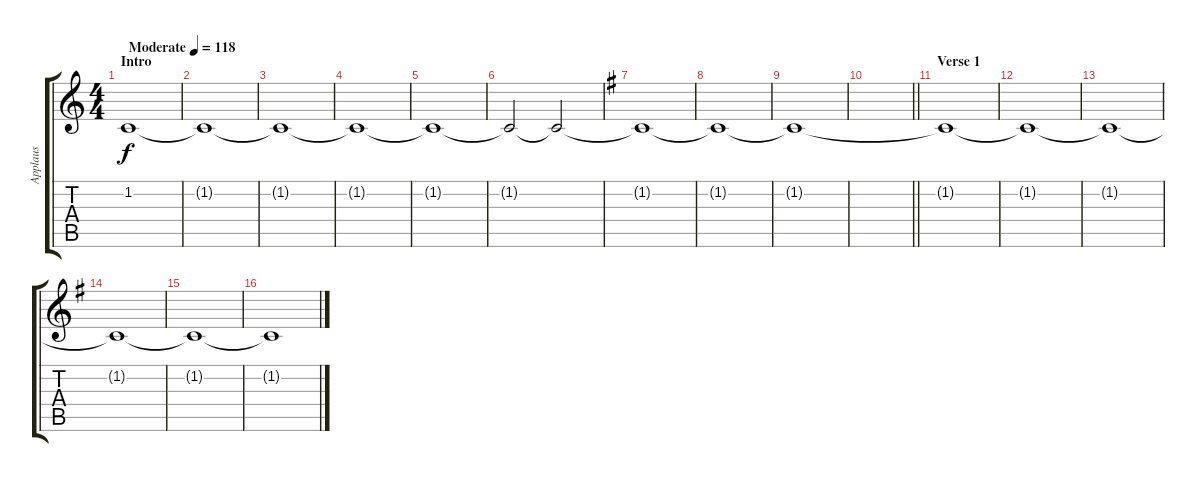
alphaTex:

\track ("Applaus" "Applaus") {instrument applause}
\staff {score tabs}
\tuning (E4 B3 G3 D3 A2 E2) {hide}
\ts (4 4)
\section ("" "Intro")
\tempo (118 "Moderate")
\clef g2
\ks c
1.2.1{dy f instrument applause} |
1.2{t}.1 |
1.2{t}.1 |
1.2{t}.1 |
1.2{t}.1 |
1.2{t}.2 1.2{t}.2 |
\ks g
1.2{t}.1 |
1.2{t}.1 |
1.2{t}.1 |
\barLineRight lightlight
|
\section ("" "Verse 1")
1.2{t}.1 |
1.2{t}.1 |
1.2{t}.1 |
1.2{t}.1 |
1.2{t}.1 |
1.2{t}.1
